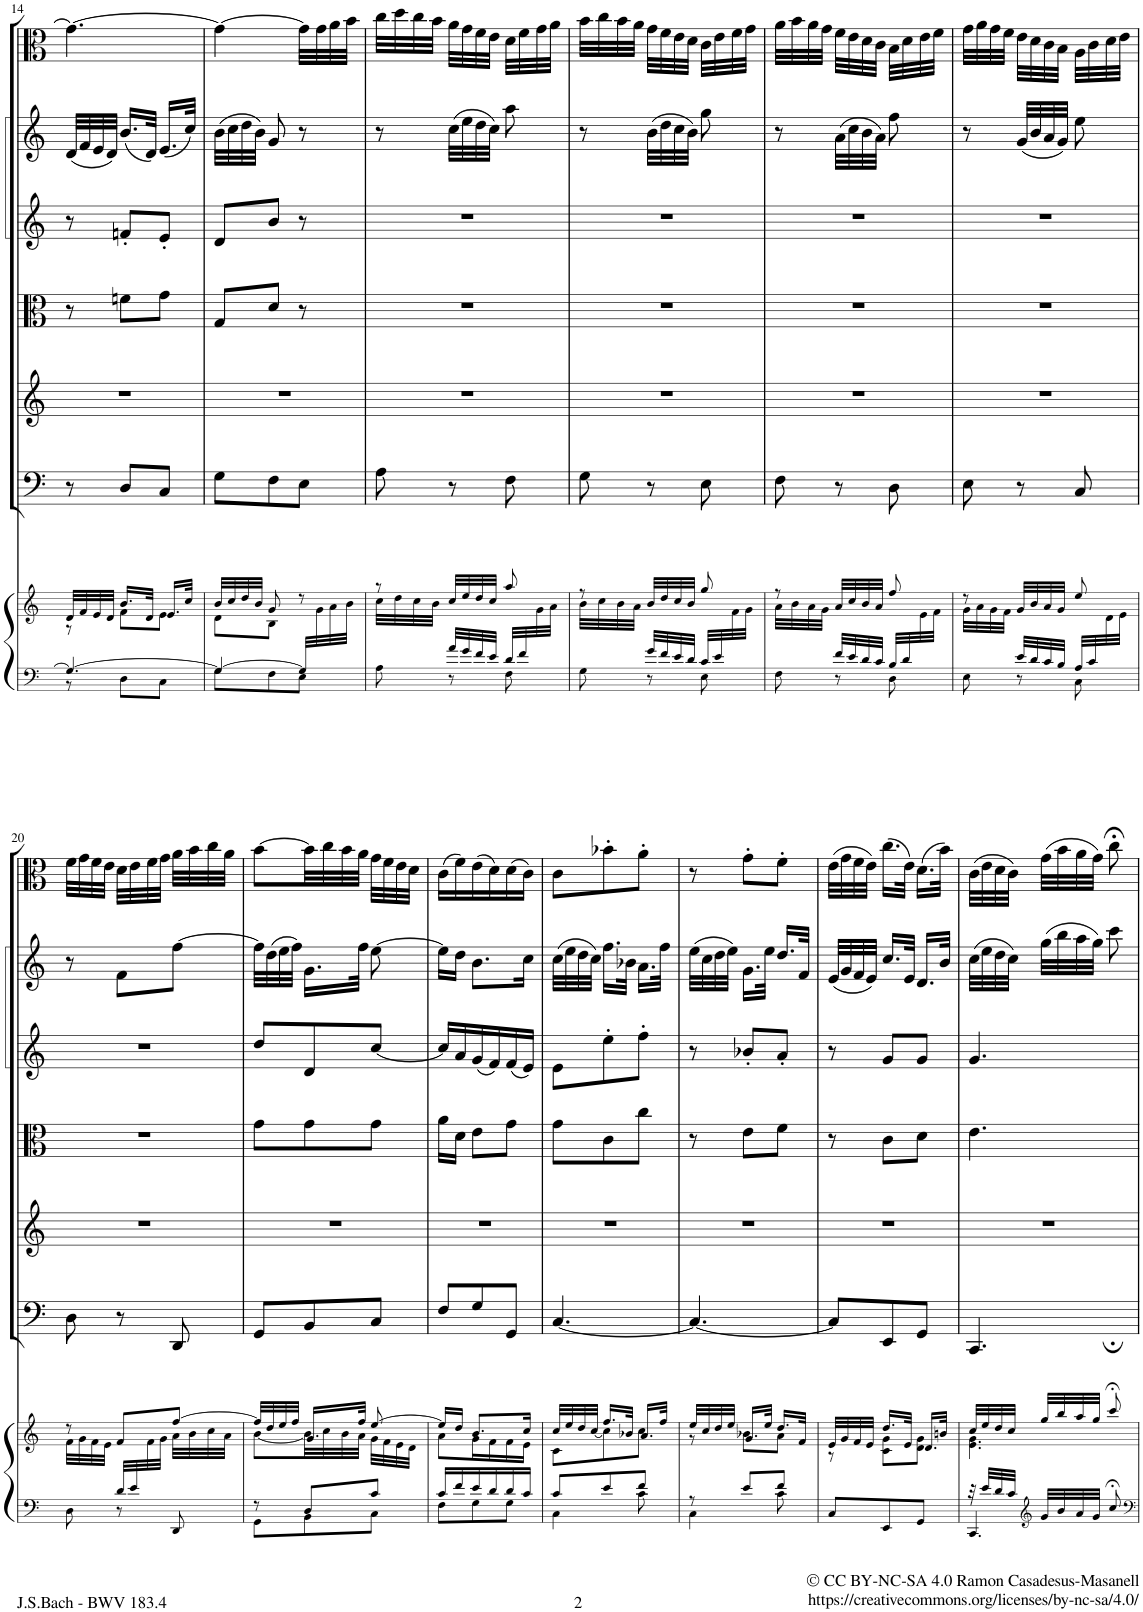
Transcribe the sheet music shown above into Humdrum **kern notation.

**kern	**kern	**kern	**kern	**kern	**kern	**kern	**kern
*part7	*part7	*part6	*part5	*part4	*part3	*part2	*part1
*staff8	*staff7	*staff6	*staff5	*staff4	*staff3	*staff2	*staff1
*I"Piano reduction	*	*I"Continuo	*I"Soprano	*I"Viola	*I"Violino II	*I"Violino I	*I"Oboe da caccia I.II.
*I'Pno	*	*	*	*I'Vla	*I'Vln	*I'Vln	*I'Ob
!!LO:PB:g=z
*clefF4	*clefG2	*clefF4	*clefG2	*clefC3	*clefG2	*clefG2	*clefC3
*k[]	*k[]	*k[]	*k[]	*k[]	*k[]	*k[]	*k[]
*M3/8	*M3/8	*M3/8	*M3/8	*M3/8	*M3/8	*M3/8	*M3/8
=14	=14	=14	=14	=14	=14	=14	=14
*^	*^	*	*	*	*	*	*
4.G/_	8r	32d/LLL	8r	8r	4.r	8r	8r	(32d/LLL	4.g\_
.	.	32f/	.	.	.	.	.	32f/	.
.	.	32e/	.	.	.	.	.	32e/	.
.	.	32d/JJJ	.	.	.	.	.	32d/JJJ)	.
.	8D\L	16.b/LL	8f\L	8D/L	.	8fn\L	8fn'/L	(16.b/LL	.
.	.	32d/JJk	.	.	.	.	.	32d/JJk)	.
.	8C\J	16.e/LL	8e\J	8C/J	.	8g\J	8e'/J	(16.e/LL	.
.	.	32cc/JJk	.	.	.	.	.	32cc/JJk)	.
=15	=15	=15	=15	=15	=15	=15	=15	=15	=15
*	*^	*	*	*	*	*	*	*	*
4ryy	4G/_	8G\L	32b/LLL	8d\L	8G\L	4.r	8G/L	8d/L	(32b\LLL	4g\_
.	.	.	32cc/	.	.	.	.	.	32cc\	.
.	.	.	32dd/	.	.	.	.	.	32dd\	.
.	.	.	32b/JJJ	.	.	.	.	.	32b\JJJ)	.
.	.	8F\	8g/	8B\J	8F\	.	8d/J	8b/J	8g/	.
32G/LLL]	8ryy	8E\J	8r	32ryy	8E\J	.	8r	8r	8r	32g\LLL]
16.ryy	.	.	.	32g\	.	.	.	.	.	32g\
.	.	.	.	32a\	.	.	.	.	.	32a\
.	.	.	.	32b\JJJ	.	.	.	.	.	32b\JJJ
*	*v	*v	*	*	*	*	*	*	*	*
=16	=16	=16	=16	=16	=16	=16	=16	=16	=16
8ryy	8A\	8r	32cc\LLL	8A\	4.r	4.r	4.r	8r	32cc\LLL
.	.	.	32dd\	.	.	.	.	.	32dd\
.	.	.	32cc\	.	.	.	.	.	32cc\
.	.	.	32b\JJJ	.	.	.	.	.	32b\JJJ
32a/LLL	8r	32cc/LLL	8.ryy	8r	.	.	.	(32cc\LLL	32a\LLL
32g/	.	32ee/	.	.	.	.	.	32ee\	32g\
32f/	.	32dd/	.	.	.	.	.	32dd\	32f\
32e/JJJ	.	32cc/JJJ	.	.	.	.	.	32cc\JJJ)	32e\JJJ
32d/LLL	8F\	8aa/	.	8F\	.	.	.	8aa\	32d\LLL
32f/	.	.	.	.	.	.	.	.	32f\
16ryy	.	.	32g\	.	.	.	.	.	32g\
.	.	.	32a\JJJ	.	.	.	.	.	32a\JJJ
=17	=17	=17	=17	=17	=17	=17	=17	=17	=17
8ryy	8G\	8r	32b\LLL	8G\	4.r	4.r	4.r	8r	32b\LLL
.	.	.	32cc\	.	.	.	.	.	32cc\
.	.	.	32b\	.	.	.	.	.	32b\
.	.	.	32a\JJJ	.	.	.	.	.	32a\JJJ
32g/LLL	8r	32b/LLL	8.ryy	8r	.	.	.	(32b\LLL	32g\LLL
32f/	.	32dd/	.	.	.	.	.	32dd\	32f\
32e/	.	32cc/	.	.	.	.	.	32cc\	32e\
32d/JJJ	.	32b/JJJ	.	.	.	.	.	32b\JJJ)	32d\JJJ
32c/LLL	8E\	8gg/	.	8E\	.	.	.	8gg\	32c\LLL
32e/	.	.	.	.	.	.	.	.	32e\
16ryy	.	.	32f\	.	.	.	.	.	32f\
.	.	.	32g\JJJ	.	.	.	.	.	32g\JJJ
=18	=18	=18	=18	=18	=18	=18	=18	=18	=18
8ryy	8F\	8r	32a\LLL	8F\	4.r	4.r	4.r	8r	32a\LLL
.	.	.	32b\	.	.	.	.	.	32b\
.	.	.	32a\	.	.	.	.	.	32a\
.	.	.	32g\JJJ	.	.	.	.	.	32g\JJJ
32f/LLL	8r	32a/LLL	8.ryy	8r	.	.	.	(32a\LLL	32f\LLL
32e/	.	32cc/	.	.	.	.	.	32cc\	32e\
32d/	.	32b/	.	.	.	.	.	32b\	32d\
32c/JJJ	.	32a/JJJ	.	.	.	.	.	32a\JJJ)	32c\JJJ
32B/LLL	8D\	8ff/	.	8D\	.	.	.	8ff\	32B\LLL
32d/	.	.	.	.	.	.	.	.	32d\
16ryy	.	.	32e\	.	.	.	.	.	32e\
.	.	.	32f\JJJ	.	.	.	.	.	32f\JJJ
=19	=19	=19	=19	=19	=19	=19	=19	=19	=19
8ryy	8E\	8r	32g\LLL	8E\	4.r	4.r	4.r	8r	32g\LLL
.	.	.	32a\	.	.	.	.	.	32a\
.	.	.	32g\	.	.	.	.	.	32g\
.	.	.	32f\JJJ	.	.	.	.	.	32f\JJJ
32e/LLL	8r	32g/LLL	8.ryy	8r	.	.	.	(32g/LLL	32e\LLL
32d/	.	32b/	.	.	.	.	.	32b/	32d\
32c/	.	32a/	.	.	.	.	.	32a/	32c\
32B/JJJ	.	32g/JJJ	.	.	.	.	.	32g/JJJ)	32B\JJJ
32A/LLL	8C\	8ee/	.	8C/	.	.	.	8ee\	32A\LLL
32c/	.	.	.	.	.	.	.	.	32c\
16ryy	.	.	32d\	.	.	.	.	.	32d\
.	.	.	32e\JJJ	.	.	.	.	.	32e\JJJ
!!LO:LB:g=z
=20	=20	=20	=20	=20	=20	=20	=20	=20	=20
8ryy	8D\	8r	32f\LLL	8D\	4.r	4.r	4.r	8r	32f\LLL
.	.	.	32g\	.	.	.	.	.	32g\
.	.	.	32f\	.	.	.	.	.	32f\
.	.	.	32e\JJJ	.	.	.	.	.	32e\JJJ
32d/LLL	8r	8f/L	16ryy	8r	.	.	.	8f\L	32d\LLL
32e/	.	.	.	.	.	.	.	.	32e\
8.ryy	.	.	32f\	.	.	.	.	.	32f\
.	.	.	32g\JJJ	.	.	.	.	.	32g\JJJ
.	8DD/	[8ff/J	32a\LLL	8DD/	.	.	.	[8ff\J	32a\LLL
.	.	.	32b\	.	.	.	.	.	32b\
.	.	.	32cc\	.	.	.	.	.	32cc\
.	.	.	32a\JJJ	.	.	.	.	.	32a\JJJ
=21	=21	=21	=21	=21	=21	=21	=21	=21	=21
8r	8GG\L	32ff/LLL]	[8b\L	8GG/L	4.r	8g\L	8dd/L	32ff\LLL]	[8b\L
.	.	32dd/	.	.	.	.	.	(32dd\	.
.	.	32ee/	.	.	.	.	.	32ee\	.
.	.	32ff/JJJ	.	.	.	.	.	32ff\JJJ)	.
8D/L	8BB\	16.g/LL	32b\LL]	8BB/	.	8g\	8d/	16.g\LL	32b\LL]
.	.	.	32cc\	.	.	.	.	.	32cc\
.	.	.	32b\	.	.	.	.	.	32b\
.	.	32ff/JJk	32a\JJJ	.	.	.	.	32ff\JJk	32a\JJJ
8c/J	8C\J	[8ee/	32g\LLL	8C/J	.	8g\J	[8cc/J	[8ee\	32g\LLL
.	.	.	32f\	.	.	.	.	.	32f\
.	.	.	32e\	.	.	.	.	.	32e\
.	.	.	32d\JJJ	.	.	.	.	.	32d\JJJ
=22	=22	=22	=22	=22	=22	=22	=22	=22	=22
16c/LL	8F\L	16ee/LL]	8a\L	8F/L	4.r	16a\LL	16cc/LL]	16ee\LL]	(16c\LL
16f/	.	16dd/JJ	.	.	.	16d\JJ	16a/	16dd\JJ	16f\)
16e/	8G\	8.b/L	16g\L	8G/	.	8e\L	(16g/	8.b\L	(16e\
16d/	.	.	16f\	.	.	.	16f/)	.	16d\)
16d/	8G\J	.	16f\	8GG/J	.	8g\J	(16f/	.	(16d\
16c/JJ	.	16cc/Jk	16e\JJ	.	.	.	16e/JJ)	16cc\Jk	16c\JJ)
=23	=23	=23	=23	=23	=23	=23	=23	=23	=23
8c/L	4C\	32cc/LLL	8c\L	[4.C/	4.r	8g\L	8e\L	(32cc\LLL	8c\L
.	.	32ee/	.	.	.	.	.	32ee\	.
.	.	32dd/	.	.	.	.	.	32dd\	.
.	.	[<32cc/JJJ	.	.	.	.	.	32cc\JJJ)	.
8e/	.	16.ff/LL	8cc\]	.	.	8c\	8ee'\	16.ff\LL	8b-X'\
.	.	32b-X/JJk	.	.	.	.	.	32b-X\JJk	.
8f/J	8c\	16.a/LL	8cc\J	.	.	8cc\J	8ff'\J	16.a\LL	8a'\J
.	.	32ff/JJk	.	.	.	.	.	32ff\JJk	.
=24	=24	=24	=24	=24	=24	=24	=24	=24	=24
8r	4C\	32ee/LLL	8r	4.C/_	4.r	8r	8r	(32ee\LLL	8r
.	.	32cc/	.	.	.	.	.	32cc\	.
.	.	32dd/	.	.	.	.	.	32dd\	.
.	.	32ee/JJJ	.	.	.	.	.	32ee\JJJ)	.
8e/L	.	16.g/LL	8b-X\L	.	.	8e\L	8b-X'/L	16.g\LL	8g'\L
.	.	32ee/JJk	.	.	.	.	.	32ee\JJk	.
8f/J	8c\	16.dd/LL	8a\J	.	.	8f\J	8a'/J	16.dd/LL	8f'\J
.	.	32f/JJk	.	.	.	.	.	32f/JJk	.
*v	*v	*	*	*	*	*	*	*	*
=25	=25	=25	=25	=25	=25	=25	=25	=25
8C/L	32e/LLL	8r	8C/L]	4.r	8r	8r	(32e/LLL	(32e\LLL
.	32g/	.	.	.	.	.	32g/	32g\
.	32f/	.	.	.	.	.	32f/	32f\
.	32e/JJJ	.	.	.	.	.	32e/JJJ)	32e\JJJ)
8EE/	16.dd/LL	8c\ 8g\L	8EE/	.	8c\L	8g/L	16.cc/LL	(16.cc\LL
.	32e/JJk	.	.	.	.	.	32e/JJk	32e\JJk)
8GG/J	16.d/LL	8d\ 8g\J	8GG/J	.	8d\J	8g/J	16.d/LL	(16.d\LL
.	32bn/JJk	.	.	.	.	.	32b/JJk	32b\JJk)
=26	=26	=26	=26	=26	=26	=26	=26	=26
*^	*	*	*^	*	*	*	*	*
32r	4.CC/	32cc/LLL	4.e\ 4.g\	4.CC/	8ryy	4.r	4.e\	4.g/	(32cc\LLL	(32c\LLL
32e/LLL	.	32ee/	.	.	.	.	.	.	32ee\	32e\
32d/	.	32dd/	.	.	.	.	.	.	32dd\	32d\
32c/JJJ	.	32cc/JJJ	.	.	.	.	.	.	32cc\JJJ)	32c\JJJ)
*clefG2	*	*	*	*	*	*	*	*	*	*
32g/LLL	.	32gg/LLL	.	.	8ryy	.	.	.	(32gg\LLL	(32g\LLL
32b/	.	32bb/	.	.	.	.	.	.	32bb\	32b\
32a/	.	32aa/	.	.	.	.	.	.	32aa\	32a\
32g/JJJ	.	32gg/JJJ	.	.	.	.	.	.	32gg\JJJ)	32g\JJJ)
8cc;</	.	8ccc;</	.	.	8r;yy	.	.	.	8ccc\	8cc;<\
*v	*v	*	*	*v	*v	*	*	*	*	*
*	*v	*v	*	*	*	*	*	*
=	=	=	=	=	=	=	=
*-	*-	*-	*-	*-	*-	*-	*-
